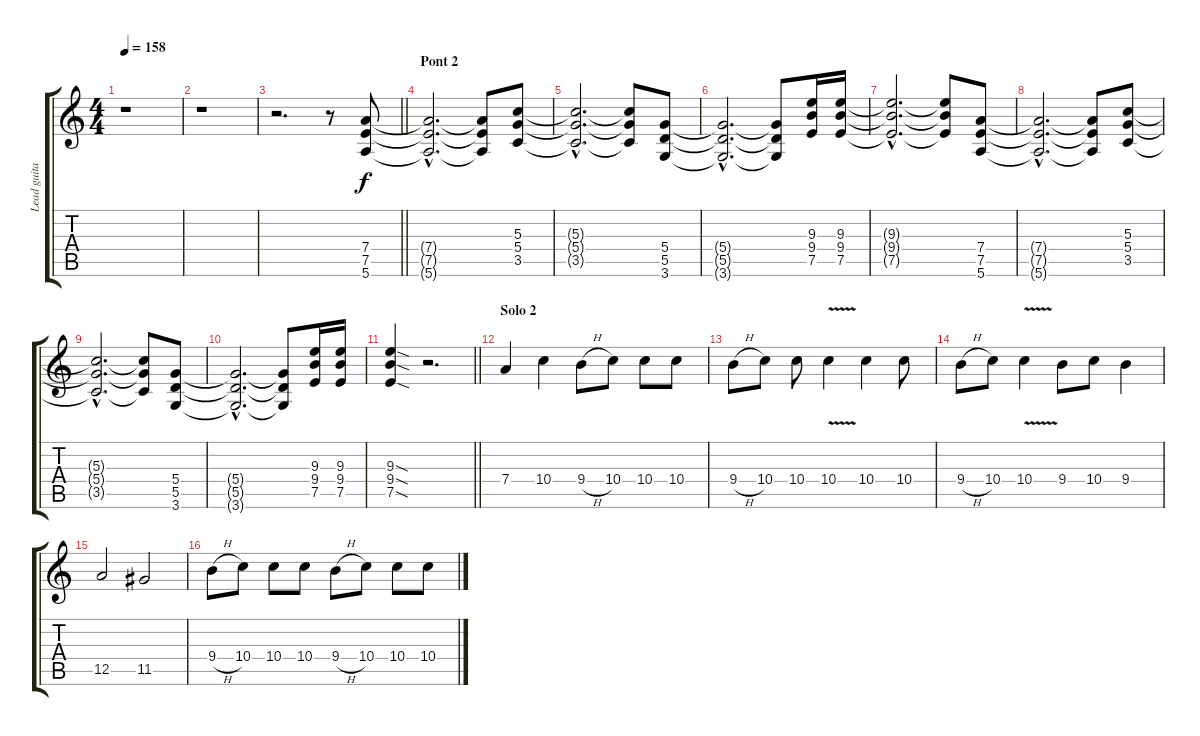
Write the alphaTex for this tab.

\track ("Lead guitar" "Lead guita") {instrument overdrivenguitar}
\staff {score tabs}
\tuning (E4 B3 G3 D3 A2 E2) {hide}
\ts (4 4)
\tempo 158
\clef g2
\ks c
r.1{dy f} |
r.1 |
\barLineRight lightlight
r.2{d} r.8 (7.4 7.5 5.6).8{volume 7} |
\section ("" "Pont 2")
(7.4{hac t} 7.5{hac t} 5.6{hac t}).2{d} (7.4{t} 7.5{t} 5.6{t}).8 (5.3 5.4 3.5).8 |
(5.3{hac t} 5.4{hac t} 3.5{hac t}).2{d} (5.3{t} 5.4{t} 3.5{t}).8 (5.4 5.5 3.6).8 |
(5.4{hac t} 5.5{hac t} 3.6{hac t}).2{d} (5.4{t} 5.5{t} 3.6{t}).8 (9.3 9.4 7.5).16 (9.3 9.4 7.5).16 |
(9.3{hac t} 9.4{hac t} 7.5{hac t}).2{d} (9.3{t} 9.4{t} 7.5{t}).8 (7.4 7.5 5.6).8 |
(7.4{hac t} 7.5{hac t} 5.6{hac t}).2{d} (7.4{t} 7.5{t} 5.6{t}).8 (5.3 5.4 3.5).8 |
(5.3{hac t} 5.4{hac t} 3.5{hac t}).2{d} (5.3{t} 5.4{t} 3.5{t}).8 (5.4 5.5 3.6).8 |
(5.4{hac t} 5.5{hac t} 3.6{hac t}).2{d} (5.4{t} 5.5{t} 3.6{t}).8 (9.3 9.4 7.5).16 (9.3 9.4 7.5).16 |
\barLineRight lightlight
(9.3{sod} 9.4{sod} 7.5{sod}).4 r.2{d} |
\section ("" "Solo 2")
7.4.4{volume 15} 10.4.4 9.4{h}.8 10.4.8 10.4.8 10.4.8 |
9.4{h}.8 10.4.8 10.4.8 10.4{v}.4 10.4.4 10.4.8 |
9.4{h}.8 10.4.8 10.4{v}.4 9.4.8 10.4.8 9.4.4 |
12.5.2 11.5.2 |
9.4{h}.8 10.4.8 10.4.8 10.4.8 9.4{h}.8 10.4.8 10.4.8 10.4.8
